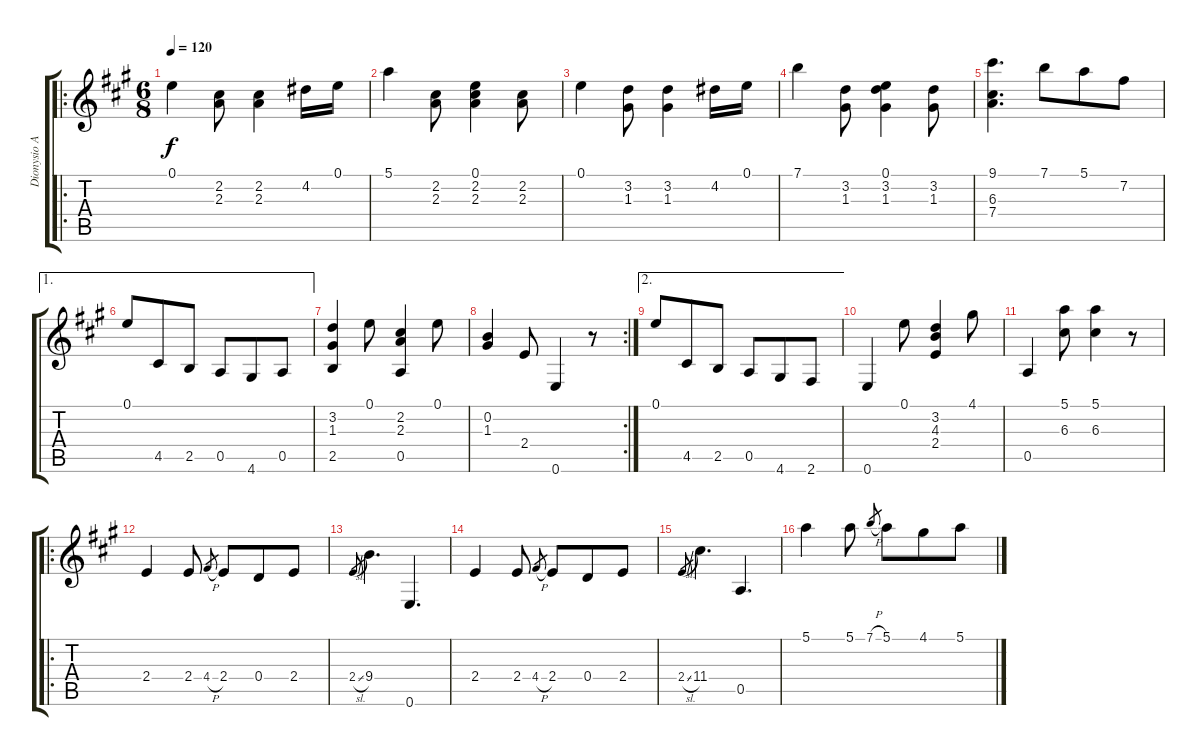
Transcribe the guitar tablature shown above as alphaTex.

\track ("Dionysio Aguado" "Dionysio A") {instrument acousticguitarnylon}
\staff {score tabs}
\tuning (E4 B3 G3 D3 A2 E2) {hide}
\ro
\ts (6 8)
\tempo 120
\clef g2
\ks a
0.1.4{dy f} (2.2 2.3).8 (2.2 2.3).4 4.2.16 0.1.16 |
5.1.4 (2.2 2.3).8 (0.1 2.2 2.3).4 (2.2 2.3).8 |
0.1.4 (3.2 1.3).8 (3.2 1.3).4 4.2.16 0.1.16 |
7.1.4 (3.2 1.3).8 (0.1 3.2 1.3).4 (3.2 1.3).8 |
(9.1 6.3 7.4).4{d} 7.1.8 5.1.8 7.2.8 |
\ae 1
0.1.8 4.5.8 2.5.8 0.5.8 4.6.8 0.5.8 |
(3.2 1.3 2.5).4 0.1.8 (2.2 2.3 0.5).4 0.1.8 |
\rc 2
(0.2 1.3).4 2.4.8 0.6.4 r.8 |
\ae 2
0.1.8 4.5.8 2.5.8 0.5.8 4.6.8 2.6.8 |
0.6.4 0.1.8 (3.2 4.3 2.4).4 4.1.8 |
0.5.4 (5.1 6.3).8 (5.1 6.3).4 r.8 |
\ro
2.4.4 2.4.8 4.4{h}.8{gr} 2.4.8 0.4.8 2.4.8 |
2.4{sl}.8{gr} 9.4.4{d} 0.6.4{d} |
2.4.4 2.4.8 4.4{h}.8{gr} 2.4.8 0.4.8 2.4.8 |
2.4{sl}.8{gr} 11.4.4{d} 0.5.4{d} |
5.1.4 5.1.8 7.1{h}.8{gr} 5.1.8 4.1.8 5.1.8
